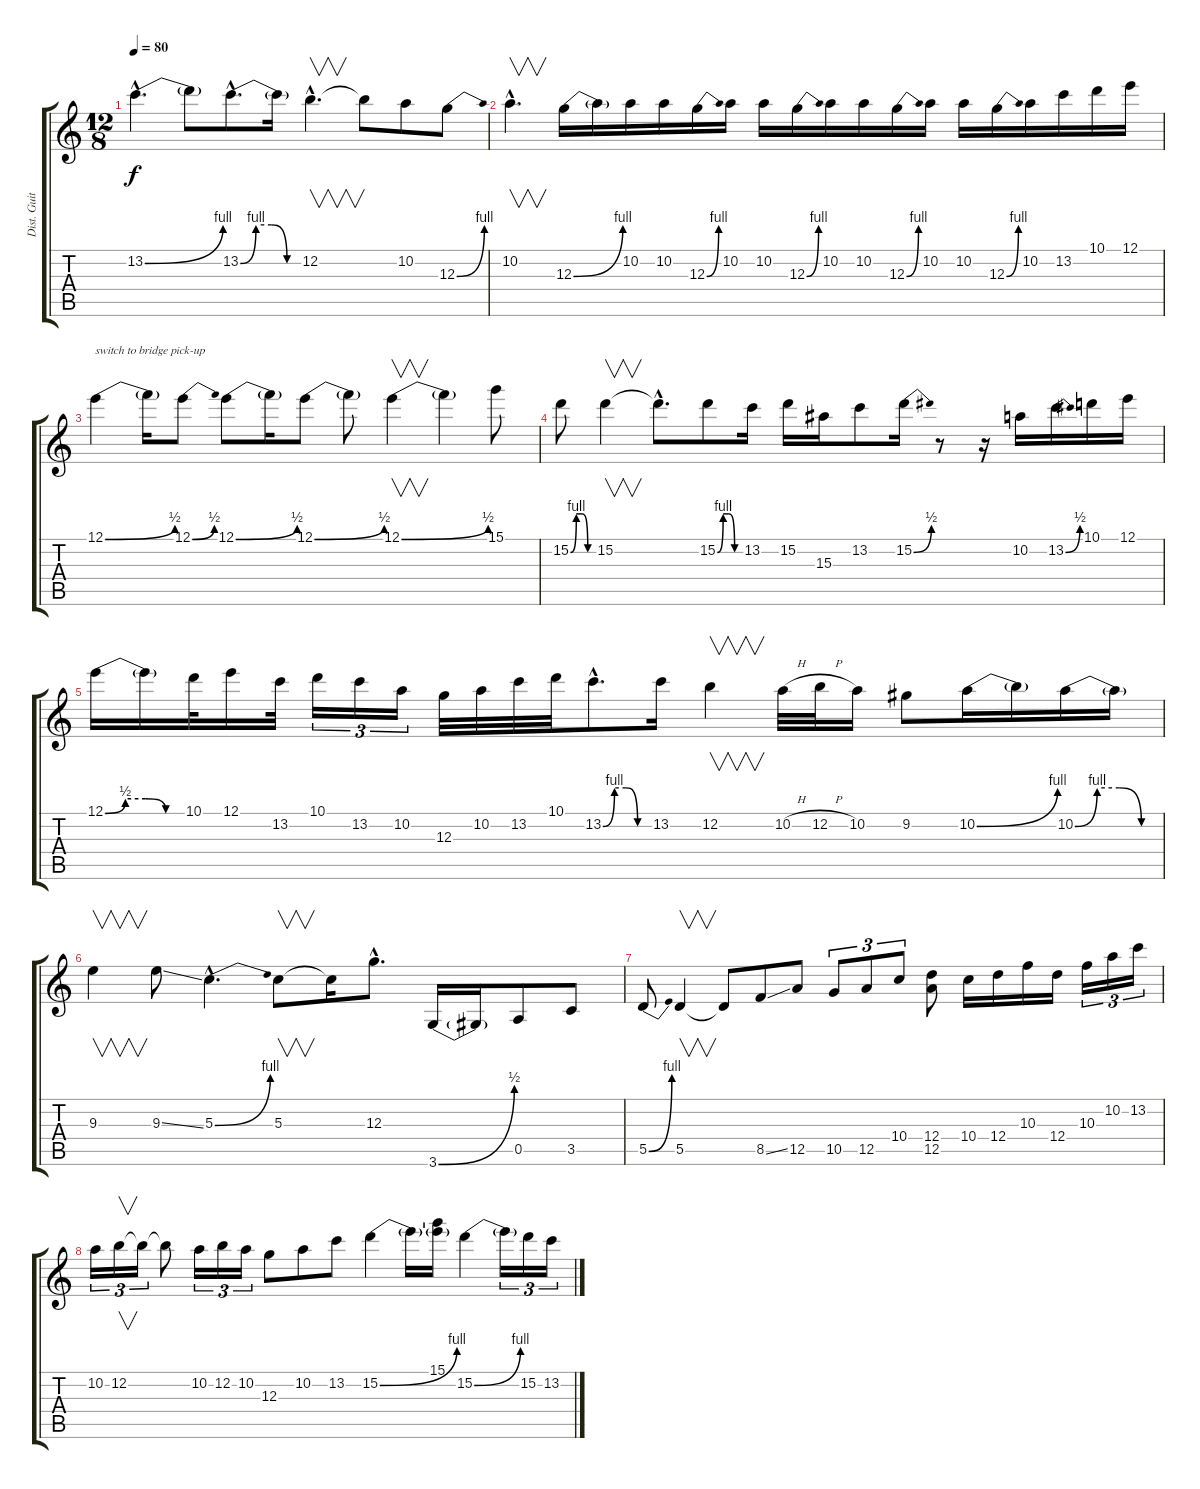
\track ("Dist. Guitar Solo" "Dist. Guit") {instrument distortionguitar}
\staff {score tabs}
\tuning (E4 B3 G3 D3 A2 E2) {hide}
\ts (12 8)
\tempo 80
\clef g2
\ks c
13.2{be (bend 0 0 60 4) hac}.4{d dy f} 13.2{t}.8 13.2{be (custom 0 0 15 4 30 4 45 0 60 0) hac}.8{d} 13.2{t}.16 12.2{hac}.4{v d} 12.2{t}.8 10.2.8 12.3{be (bend 0 0 60 4)}.8 |
10.2{hac}.4{v d} 12.3{be (bend 0 0 60 4)}.16 12.3{t}.16 10.2.16 10.2.16 12.3{be (bend 0 0 60 4)}.16 10.2.16 10.2.16 12.3{be (bend 0 0 60 4)}.16 10.2.16 10.2.16 12.3{be (bend 0 0 60 4)}.16 10.2.16 10.2.16 12.3{be (bend 0 0 60 4)}.16 10.2.16 13.2.16 10.1.16 12.1.16 |
12.1{be (bend 0 0 60 2)}.4{txt "switch to bridge pick-up"} 12.1{t}.16 12.1{be (bend 0 0 60 2)}.8 12.1{be (bend 0 0 60 2)}.8 12.1{t}.16 12.1{be (bend 0 0 60 2)}.8 12.1{t}.8 12.1{be (bend 0 0 60 2)}.4{v} 12.1{t}.4 15.1.8 |
15.2{be (custom 0 0 15 4 30 4 45 0 60 0)}.8 15.2.4{v} 15.2{hac t}.8{d} 15.2{be (custom 0 0 15 4 30 4 45 0 60 0)}.8 13.2.16 15.2.16 15.3.16 13.2.8 15.2{be (bend 0 0 60 2)}.16 r.8 r.16 10.2.16 13.2{be (bend 0 0 60 2)}.16 10.1.16 12.1.16 |
12.1{be (custom 0 0 15 2 30 2 45 0 60 0)}.16 12.1{t}.16 10.1.32 12.1.16 13.2.32 10.1.16{tu (3 2)} 13.2.16{tu (3 2)} 10.2.16{tu (3 2)} 12.3.32 10.2.32 13.2.32 10.1.32 13.2{be (custom 0 0 15 4 30 4 45 0 60 0) hac}.8{d} 13.2.16 12.2.4{v} 10.2{h}.32 12.2{h}.32 10.2.16 9.2.8 10.2{be (bend 0 0 60 4)}.16 10.2{t}.16 10.2{be (custom 0 0 15 4 30 4 45 0 60 0)}.16 10.2{t}.16 |
9.3.4{v} 9.3{ss}.8 5.3{be (bend 0 0 60 4) hac}.4{d} 5.3.8{v} 5.3{t}.16 12.3{hac}.8{d} 3.6{be (bend 0 0 60 2)}.16 3.6{t}.16 0.5.8 3.5.8 |
5.5{be (bend 0 0 60 4)}.8 5.5.4{v} 5.5{t}.8 8.5{ss}.8 12.5.8 10.5.8{tu (3 2)} 12.5.8{tu (3 2)} 10.4.8{tu (3 2)} (12.4 12.5).8 10.4.16 12.4.16 10.3.16 12.4.16 10.3.16{tu (3 2)} 10.2.16{tu (3 2)} 13.2.16{tu (3 2)} |
10.2.16{tu (3 2)} 12.2.16{v tu (3 2)} 12.2{t}.16{tu (3 2)} 12.2{t}.8 10.2.16{tu (3 2)} 12.2.16{tu (3 2)} 10.2.16{tu (3 2)} 12.3.8 10.2.8 13.2.8 15.2{be (bend 0 0 60 4)}.4 15.2{t}.16 (15.1 15.2{t}).16 15.2{be (bend 0 0 60 4)}.4 15.2{t}.16{tu (3 2)} 15.2.16{tu (3 2)} 13.2.16{tu (3 2)}
